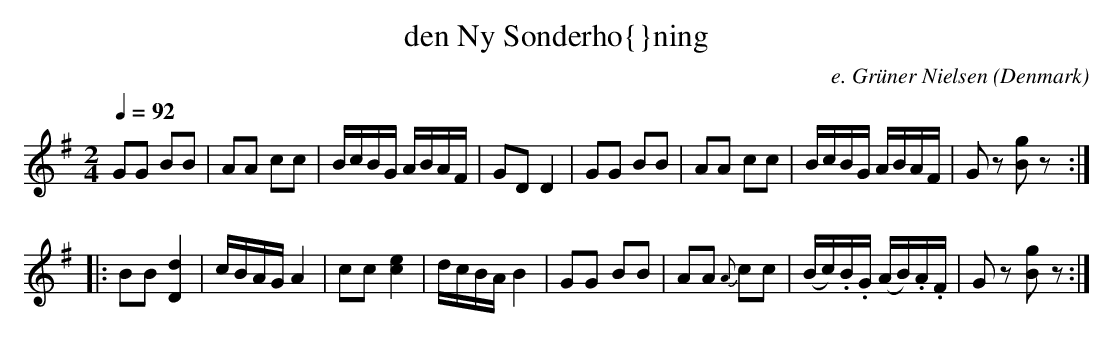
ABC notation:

X:1
T:den Ny Sonderh\o{}ning
Q:1/4=92
M:2/4
L:1/8
C:e. Gr\"uner Nielsen
O:Denmark
K:G
GG BB| AA cc| B/c/B/G/ A/B/A/F/| GD D2|\
GG BB| AA cc| B/c/B/G/ A/B/A/F/| Gz [gB]z :|
|:BB [d2D2]| c/B/A/G/ A2| cc [e2c2]| d/c/B/A/ B2|\
GG BB| AA {A}cc| (B/c/).B/.G/ (A/B/).A/.F/| Gz [gB]z :|
